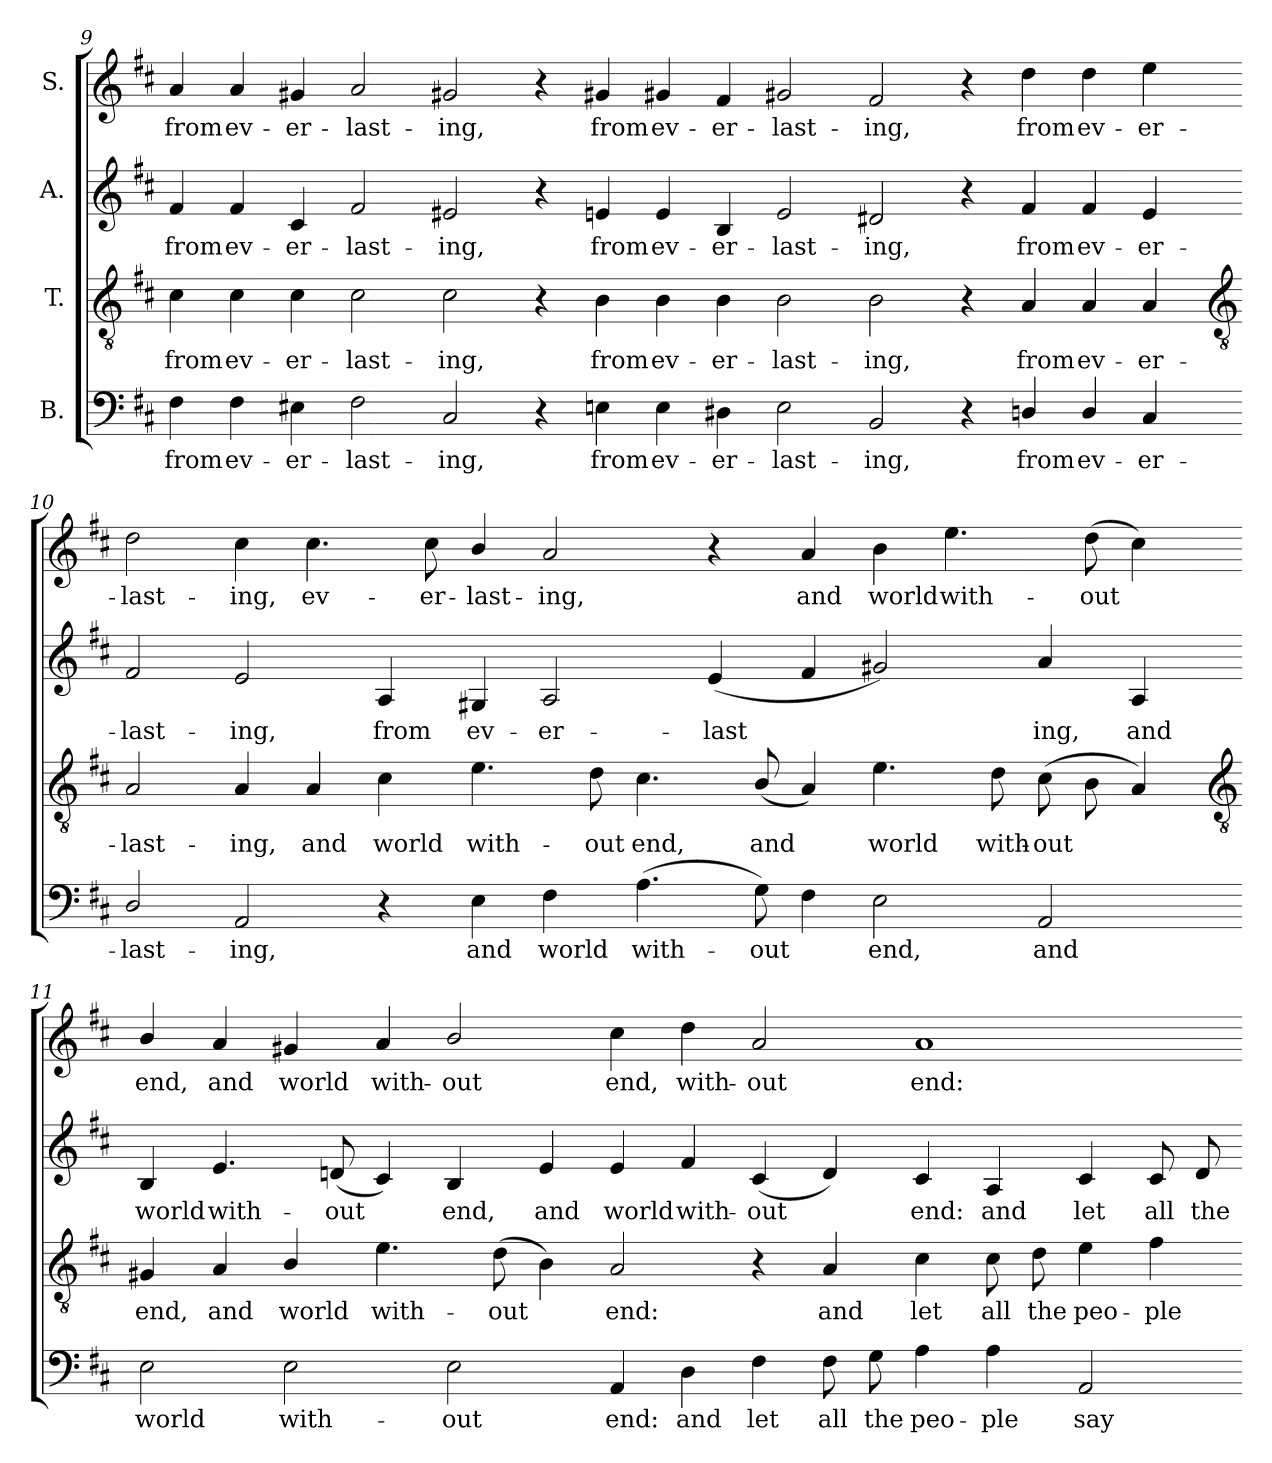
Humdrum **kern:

**kern	**text	**kern	**text	**kern	**text	**kern	**text
*part4	*part4	*part3	*part3	*part2	*part2	*part1	*part1
*staff4	*staff4	*staff3	*staff3	*staff2	*staff2	*staff1	*staff1
*I"B.	*	*I"T.	*	*I"A.	*	*I"S.	*
!!LO:LB:g=z
*clefF4	*	*clefGv2	*	*clefG2	*	*clefG2	*
*k[f#c#]	*	*k[f#c#]	*	*k[f#c#]	*	*k[f#c#]	*
*D:	*	*D:	*	*D:	*	*D:	*
=9	=9	=9	=9	=9	=9	=9	=9
!	!LO:LY:b	!	!LO:LY:b	!	!LO:LY:b	!	!LO:LY:b
4F#	from	4c#	from	4f#	from	4a	from
!	!LO:LY:b	!	!LO:LY:b	!	!LO:LY:b	!	!LO:LY:b
4F#	ev-	4c#	ev-	4f#	ev-	4a	ev-
!	!LO:LY:b	!	!LO:LY:b	!	!LO:LY:b	!	!LO:LY:b
4E#X	-er-	4c#	-er-	4c#	-er-	4g#X	-er-
!	!LO:LY:b	!	!LO:LY:b	!	!LO:LY:b	!	!LO:LY:b
2F#	-last-	2c#	-last-	2f#	-last-	2a	-last-
!	!LO:LY:b	!	!LO:LY:b	!	!LO:LY:b	!	!LO:LY:b
2C#	-ing,	2c#	-ing,	2e#X	-ing,	2g#X	-ing,
4r	.	4r	.	4r	.	4r	.
!	!LO:LY:b	!	!LO:LY:b	!	!LO:LY:b	!	!LO:LY:b
4En	from	4B	from	4en	from	4g#X	from
!	!LO:LY:b	!	!LO:LY:b	!	!LO:LY:b	!	!LO:LY:b
4E	ev-	4B	ev-	4e	ev-	4g#X	ev-
!	!LO:LY:b	!	!LO:LY:b	!	!LO:LY:b	!	!LO:LY:b
4D#X	-er-	4B	-er-	4B	-er-	4f#	-er-
!	!LO:LY:b	!	!LO:LY:b	!	!LO:LY:b	!	!LO:LY:b
2E	-last-	2B	-last-	2e	-last-	2g#X	-last-
!	!LO:LY:b	!	!LO:LY:b	!	!LO:LY:b	!	!LO:LY:b
2BB	-ing,	2B	-ing,	2d#X	-ing,	2f#	-ing,
4r	.	4r	.	4r	.	4r	.
!	!LO:LY:b	!	!LO:LY:b	!	!LO:LY:b	!	!LO:LY:b
4Dn/	from	4A	from	4f#	from	4dd	from
!	!LO:LY:b	!	!LO:LY:b	!	!LO:LY:b	!	!LO:LY:b
4D/	ev-	4A	ev-	4f#	ev-	4dd	ev-
!	!LO:LY:b	!	!LO:LY:b	!	!LO:LY:b	!	!LO:LY:b
4C#	-er-	4A	-er-	4e	-er-	4ee	-er-
!!LO:LB:g=z
=10-	=10-	=10-	=10-	=10-	=10-	=10-	=10-
*	*	*clefGv2	*	*	*	*	*
!	!LO:LY:b	!	!LO:LY:b	!	!LO:LY:b	!	!LO:LY:b
2D/	-last-	2A	-last-	2f#	-last-	2dd	-last-
!	!LO:LY:b	!	!LO:LY:b	!	!LO:LY:b	!	!LO:LY:b
2AA	-ing,	4A	-ing,	2e	-ing,	4cc#	-ing,
!	!	!	!LO:LY:b	!	!	!	!LO:LY:b
.	.	4A	and	.	.	4.cc#	ev-
!	!	!	!LO:LY:b	!	!LO:LY:b	!	!
4r	.	4c#	world	4A	from	.	.
!	!	!	!	!	!	!	!LO:LY:b
.	.	.	.	.	.	8cc#	-er-
!	!LO:LY:b	!	!LO:LY:b	!	!LO:LY:b	!	!LO:LY:b
4E	and	4.e	with-	4G#X	ev-	4b/	-last-
!	!LO:LY:b	!	!	!	!LO:LY:b	!	!LO:LY:b
4F#	world	.	.	2A	-er-	2a	-ing,
!	!	!	!LO:LY:b	!	!	!	!
.	.	8d	-out	.	.	.	.
!	!LO:LY:b	!	!LO:LY:b	!	!	!	!
(>4.A	with-	4.c#	end,	.	.	.	.
!	!	!	!	!	!LO:LY:b	!	!
.	.	.	.	(<4e	-last	4r	.
!	!LO:LY:b	!	!LO:LY:b	!	!	!	!
8G)	-out	(<8B/	and	.	.	.	.
!	!	!	!	!	!	!	!LO:LY:b
4F#	.	4A)	.	4f#	.	4a	and
!	!LO:LY:b	!	!LO:LY:b	!	!	!	!LO:LY:b
2E	end,	4.e	world	2g#X)	.	4b	world
!	!	!	!	!	!	!	!LO:LY:b
.	.	.	.	.	.	4.ee	with-
!	!	!	!LO:LY:b	!	!	!	!
.	.	8d	with-	.	.	.	.
!	!LO:LY:b	!	!LO:LY:b	!	!LO:LY:b	!	!
2AA	and	(>8c#	-out	4a	ing,	.	.
!	!	!	!	!	!	!	!LO:LY:b
.	.	8B	.	.	.	(>8dd	-out
!	!	!	!	!	!LO:LY:b	!	!
.	.	4A)	.	4A	and	4cc#)	.
!!LO:LB:g=z
=11-	=11-	=11-	=11-	=11-	=11-	=11-	=11-
*	*	*clefGv2	*	*	*	*	*
!	!LO:LY:b	!	!LO:LY:b	!	!LO:LY:b	!	!LO:LY:b
2E	world	4G#X	end,	4B	world	4b/	end,
!	!	!	!LO:LY:b	!	!LO:LY:b	!	!LO:LY:b
.	.	4A	and	4.e	with-	4a/	and
!	!LO:LY:b	!	!LO:LY:b	!	!	!	!LO:LY:b
2E	with-	4B/	world	.	.	4g#X/	world
!	!	!	!	!	!LO:LY:b	!	!
.	.	.	.	(<8d	-out	.	.
!	!	!	!LO:LY:b	!	!	!	!LO:LY:b
.	.	4.e	with-	4c#)	.	4a/	with-
!	!LO:LY:b	!	!	!	!LO:LY:b	!	!LO:LY:b
2E	-out	.	.	4B	end,	2b/	-out
!	!	!	!LO:LY:b	!	!	!	!
.	.	(>8d	-out	.	.	.	.
!	!	!	!	!	!LO:LY:b	!	!
.	.	4B)	.	4e	and	.	.
!	!LO:LY:b	!	!LO:LY:b	!	!LO:LY:b	!	!LO:LY:b
4AA	end:	2A	end:	4e	world	4cc#	end,
!	!LO:LY:b	!	!	!	!LO:LY:b	!	!LO:LY:b
4D	and	.	.	4f#	with-	4dd	with-
!	!LO:LY:b	!	!	!	!LO:LY:b	!	!LO:LY:b
4F#	let	4r	.	(<4c#	-out	2a	-out
!	!LO:LY:b	!	!LO:LY:b	!	!	!	!
8F#	all	4A	and	4d)	.	.	.
!	!LO:LY:b	!	!	!	!	!	!
8G	the	.	.	.	.	.	.
!	!LO:LY:b	!	!LO:LY:b	!	!LO:LY:b	!	!LO:LY:b
4A	peo-	4c#	let	4c#	end:	1a	end:
!	!LO:LY:b	!	!LO:LY:b	!	!LO:LY:b	!	!
4A	-ple	8c#	all	4A	and	.	.
!	!	!	!LO:LY:b	!	!	!	!
.	.	8d	the	.	.	.	.
!	!LO:LY:b	!	!LO:LY:b	!	!LO:LY:b	!	!
2AA	say	4e	peo-	4c#	let	.	.
!	!	!	!LO:LY:b	!	!LO:LY:b	!	!
.	.	4f#	-ple	8c#	all	.	.
!	!	!	!	!	!LO:LY:b	!	!
.	.	.	.	8d	the	.	.
=-	=-	=-	=-	=-	=-	=-	=-
*-	*-	*-	*-	*-	*-	*-	*-
